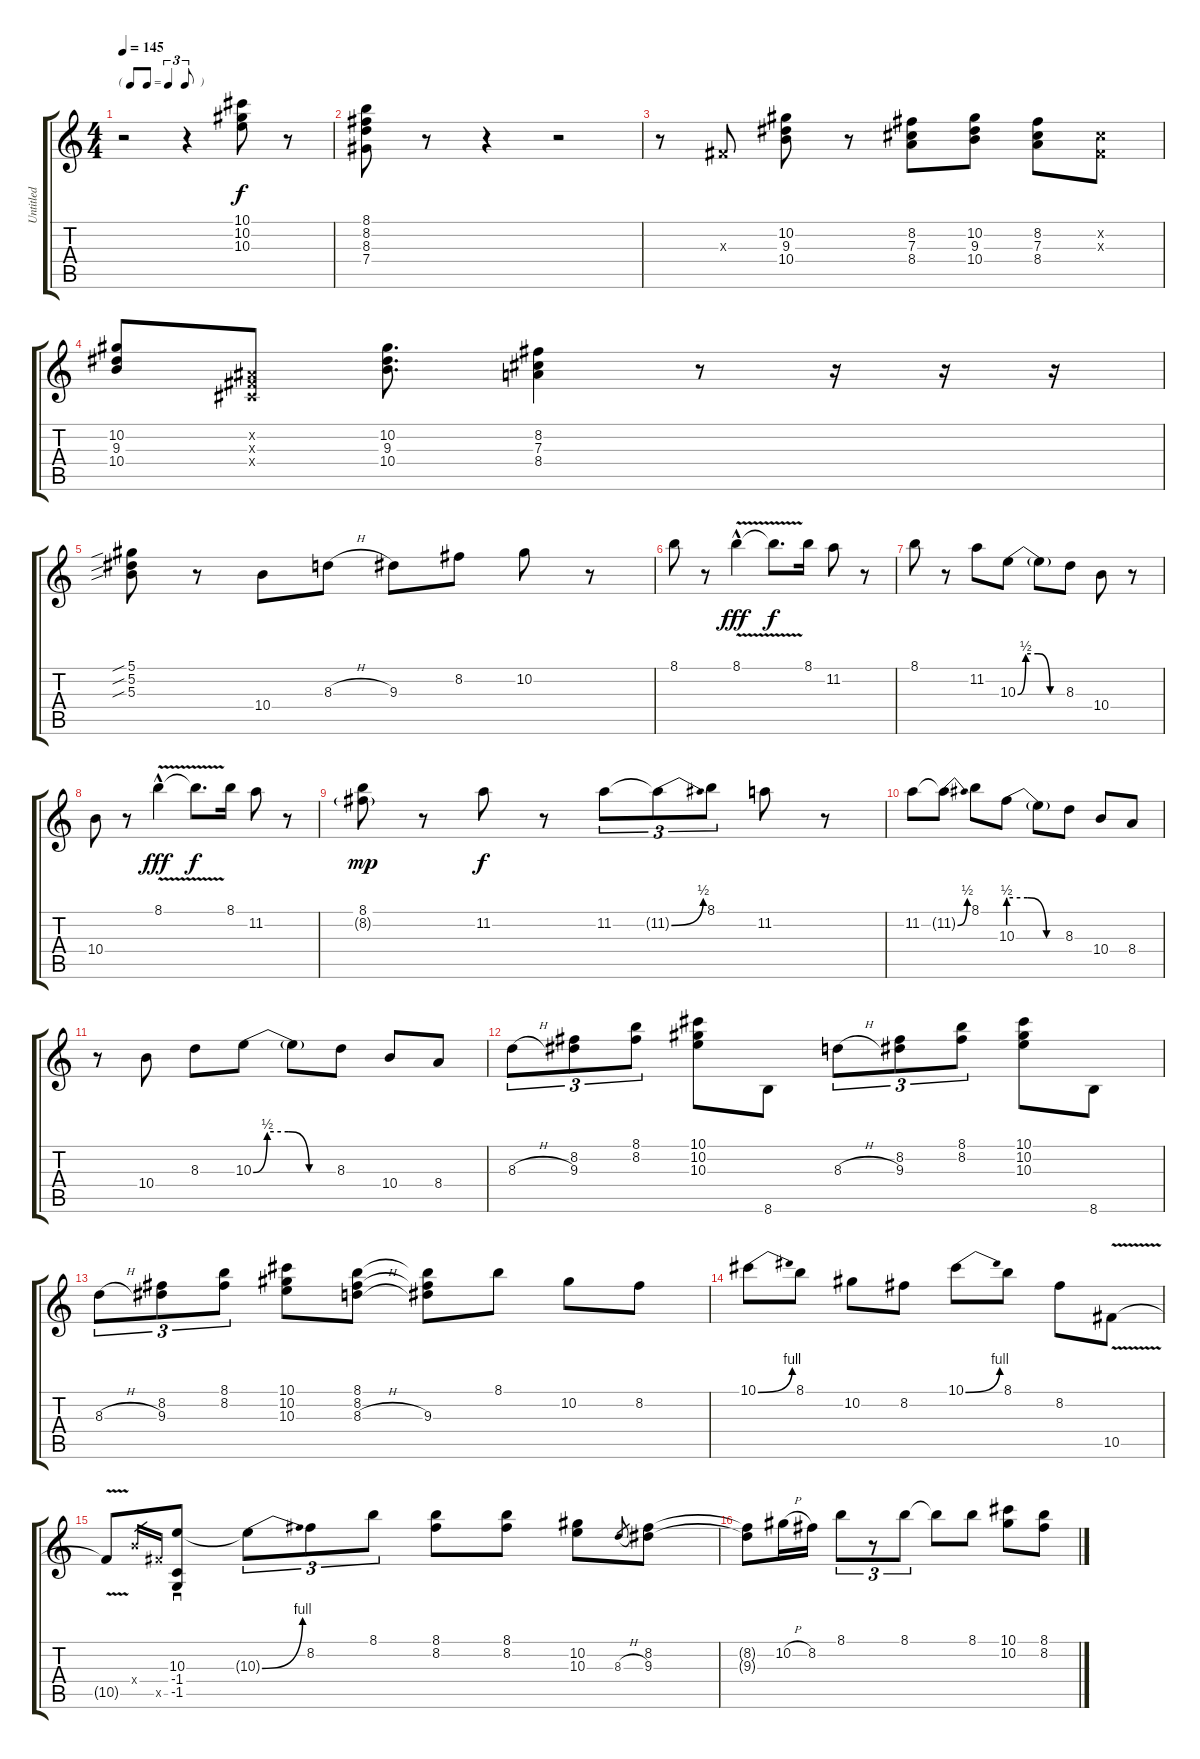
\track ("Untitled" "Untitled") {instrument overdrivenguitar}
\staff {score tabs}
\tuning (Eb4 Bb3 Gb3 Db3 Ab2 Eb2) {hide}
\ts (4 4)
\tf triplet8th
\tempo 145
\clef g2
\ks c
r.2{dy f} r.4 (10.1 10.2 10.3).8 r.8 |
(8.1 8.2 8.3 7.4).8 r.8 r.4 r.2 |
r.8 0.3{x}.8 (10.2 9.3 10.4).8 r.8 (8.2 7.3 8.4).8 (10.2 9.3 10.4).8 (8.2 7.3 8.4).8 (3.2{x} 0.3{x}).8 |
(10.2 9.3 10.4).8 (0.2{x} 0.3{x} 0.4{x}).8 (10.2 9.3 10.4).8{d} (8.2 7.3 8.4).4 r.8 r.16 r.16 r.16 |
(5.1{sib} 5.2{sib} 5.3{sib}).8 r.8 10.4.8 8.3{h}.8 9.3.8 8.2.8 10.2.8 r.8 |
8.1.8 r.8 8.1{v hac}.4{dy fff} 8.1{v t}.8{d dy f} 8.1.16 11.2.8 r.8 |
8.1.8 r.8 11.2.8 10.3{be (custom 0 0 10 2 25 2 40 0 60 0)}.8 10.3{t}.8 8.3.8 10.4.8 r.8 |
10.4.8 r.8 8.1{v hac}.4{dy fff} 8.1{v t}.8{d dy f} 8.1.16 11.2.8 r.8 |
(8.1 8.2{g}).8{dy mp} r.8 11.2.8{dy f} r.8 11.2.8{tu (3 2)} 11.2{be (bend 0 0 60 2) t}.8{tu (3 2)} 8.1.8{tu (3 2)} 11.2.8 r.8 |
11.2.8 11.2{be (bend 0 0 60 2) t}.8 8.1.8 10.3{be (custom 0 2 20 2 40 0 60 0)}.8 10.3{t}.8 8.3.8 10.4.8 8.4.8 |
r.8 10.4.8 8.3.8 10.3{be (custom 0 0 10 2 25 2 40 0 60 0)}.8 10.3{t}.8 8.3.8 10.4.8 8.4.8 |
8.3{h}.8{tu (3 2)} (8.2 9.3).8{tu (3 2)} (8.1 8.2).8{tu (3 2)} (10.1 10.2 10.3).8 8.6.8 8.3{h}.8{tu (3 2)} (8.2 9.3).8{tu (3 2)} (8.1 8.2).8{tu (3 2)} (10.1 10.2 10.3).8 8.6.8 |
8.3{h}.8{tu (3 2)} (8.2 9.3).8{tu (3 2)} (8.1 8.2).8{tu (3 2)} (10.1 10.2 10.3).8 (8.1 8.2 8.3{h}).8 (8.1{t} 8.2{t} 9.3).8 8.1.8 10.2.8 8.2.8 |
10.1{be (bend 0 0 60 4)}.8 8.1.8 10.2.8 8.2.8 10.1{be (bend 0 0 60 4)}.8 8.1.8 8.2.8 10.5{v}.8 |
10.5{v t}.8 10.4{x}.16{gr} 10.5{x}.16{gr} (10.3 -1.4 -1.5).8{sd} 10.3{be (bend 0 0 60 4) t}.8{tu (3 2)} 8.2.8{tu (3 2)} 8.1.8{tu (3 2)} (8.1 8.2).8 (8.1 8.2).8 (10.2 10.3).8 8.3{h}.8{gr} (8.2 9.3).8 |
(8.2{t} 9.3{t}).8 10.2{h}.16 8.2.16 8.1.8{tu (3 2)} r.8{tu (3 2)} 8.1.8{tu (3 2)} 8.1{t}.8 8.1.8 (10.1 10.2).8 (8.1 8.2).8
